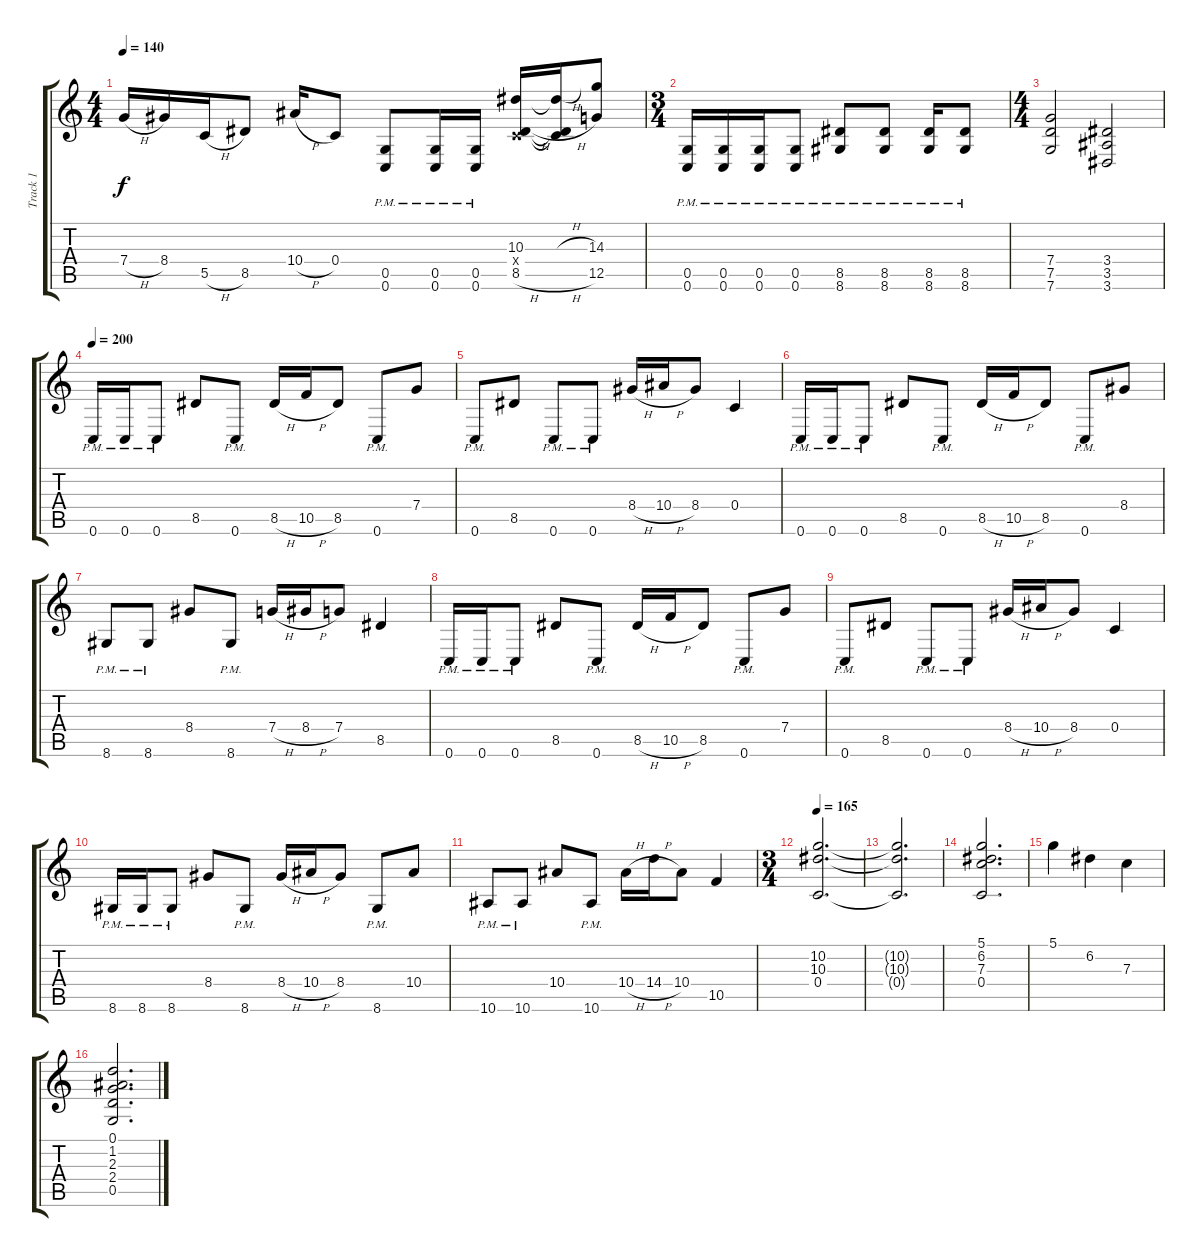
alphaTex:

\track ("Track 1" "Track 1") {instrument distortionguitar}
\staff {score tabs}
\tuning (D4 A3 F3 C3 G2 C2) {hide}
\ts (4 4)
\tempo 140
\clef g2
\ks c
7.4{h}.16{dy f} 8.4.16 5.5{h}.16 8.5.8 10.4{h}.16 0.4.8 (0.5{pm} 0.6{pm}).8 (0.5{pm} 0.6{pm}).16 (0.5{pm} 0.6{pm}).16 (10.3 0.4{x} 8.5{h}).16 (10.3{h t} 0.4{t} 8.5{h t}).16 (14.3 12.5).8 |
\ts (3 4)
(0.5{pm} 0.6{pm}).16 (0.5{pm} 0.6{pm}).16 (0.5{pm} 0.6{pm}).16 (0.5{pm} 0.6{pm}).8 (8.5{pm} 8.6{pm}).8 (8.5{pm} 8.6{pm}).8 (8.5{pm} 8.6{pm}).16 (8.5{pm} 8.6{pm}).8 |
\ts (4 4)
(7.4 7.5 7.6).2 (3.4 3.5 3.6).2 |
\tempo 200
0.6{pm}.16 0.6{pm}.16 0.6{pm}.8 8.5.8 0.6{pm}.8 8.5{h}.16 10.5{h}.16 8.5.8 0.6{pm}.8 7.4.8 |
0.6{pm}.8 8.5.8 0.6{pm}.8 0.6{pm}.8 8.4{h}.16 10.4{h}.16 8.4.8 0.4.4 |
0.6{pm}.16 0.6{pm}.16 0.6{pm}.8 8.5.8 0.6{pm}.8 8.5{h}.16 10.5{h}.16 8.5.8 0.6{pm}.8 8.4.8 |
8.6{pm}.8 8.6{pm}.8 8.4.8 8.6{pm}.8 7.4{h}.16 8.4{h}.16 7.4.8 8.5.4 |
0.6{pm}.16 0.6{pm}.16 0.6{pm}.8 8.5.8 0.6{pm}.8 8.5{h}.16 10.5{h}.16 8.5.8 0.6{pm}.8 7.4.8 |
0.6{pm}.8 8.5.8 0.6{pm}.8 0.6{pm}.8 8.4{h}.16 10.4{h}.16 8.4.8 0.4.4 |
8.6{pm}.16 8.6{pm}.16 8.6{pm}.8 8.4.8 8.6{pm}.8 8.4{h}.16 10.4{h}.16 8.4.8 8.6{pm}.8 10.4.8 |
10.6{pm}.8 10.6{pm}.8 10.4.8 10.6{pm}.8 10.4{h}.16 14.4{h}.16 10.4.8 10.5.4 |
\ts (3 4)
\tempo 165
(10.2 10.3 0.4).2{d} |
(10.2{t} 10.3{t} 0.4{t}).2{d} |
(5.1 6.2 7.3 0.4).2{d} |
5.1.4 6.2.4 7.3.4 |
(0.1 1.2 2.3 2.4 0.5).2{d}
